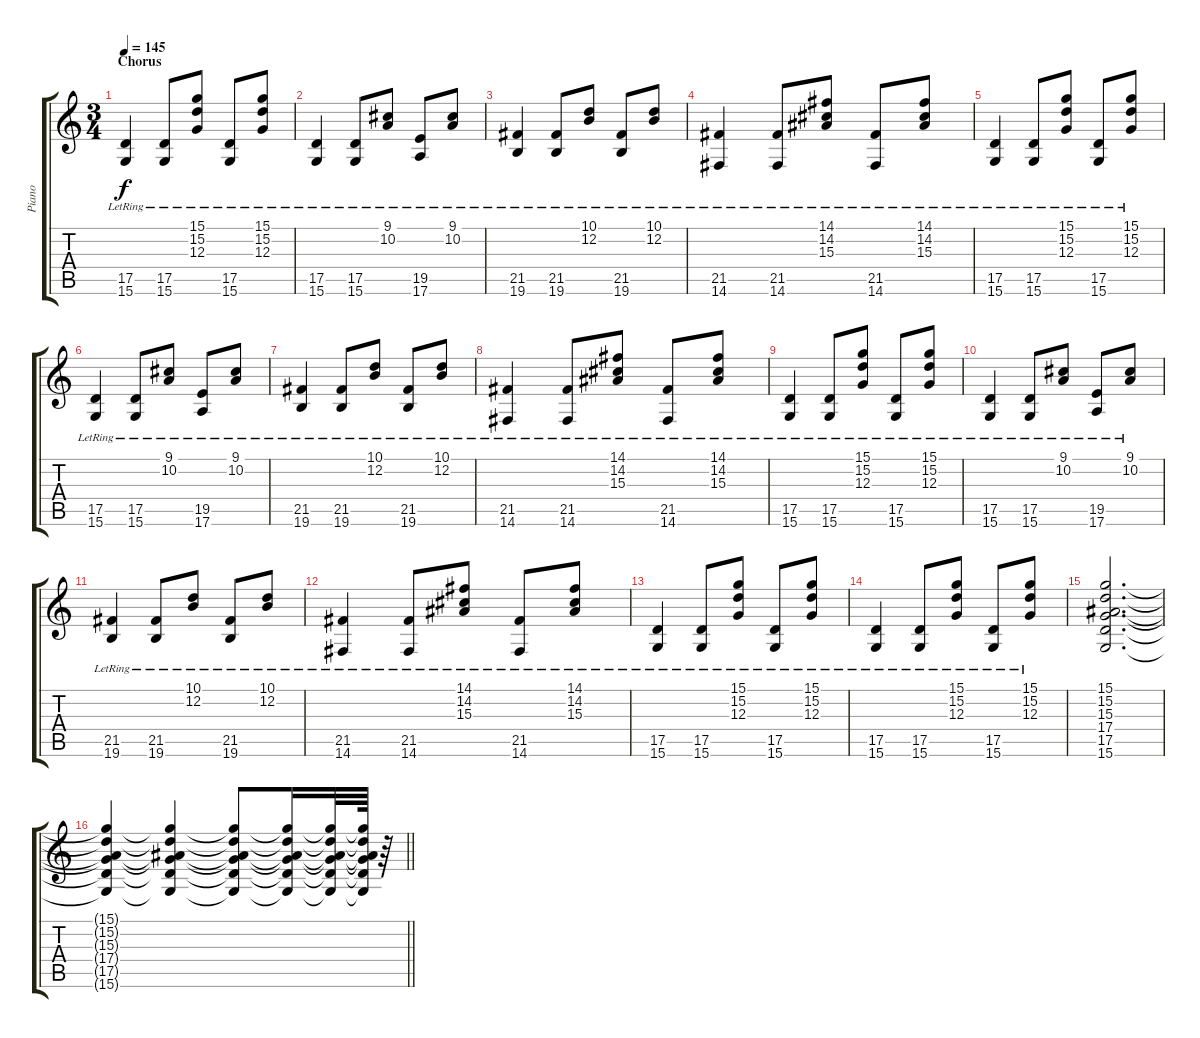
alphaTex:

\track ("Piano" "Piano") {instrument brightacousticpiano}
\staff {score tabs}
\tuning (E4 B3 G3 D3 A2 E2) {hide}
\ts (3 4)
\section ("" "Chorus")
\tempo 145
\clef g2
\ks c
(17.5{lr} 15.6{lr}).4{dy f} (17.5{lr} 15.6{lr}).8 (15.1{lr} 15.2{lr} 12.3{lr}).8 (17.5{lr} 15.6{lr}).8 (15.1{lr} 15.2{lr} 12.3{lr}).8 |
(17.5{lr} 15.6{lr}).4 (17.5{lr} 15.6{lr}).8 (9.1{lr} 10.2{lr}).8 (19.5{lr} 17.6{lr}).8 (9.1{lr} 10.2{lr}).8 |
(21.5{lr} 19.6{lr}).4 (21.5{lr} 19.6{lr}).8 (10.1{lr} 12.2{lr}).8 (21.5{lr} 19.6{lr}).8 (10.1{lr} 12.2{lr}).8 |
(21.5{lr} 14.6{lr}).4 (21.5{lr} 14.6{lr}).8 (14.1{lr} 14.2{lr} 15.3{lr}).8 (21.5{lr} 14.6{lr}).8 (14.1{lr} 14.2{lr} 15.3{lr}).8 |
(17.5{lr} 15.6{lr}).4 (17.5{lr} 15.6{lr}).8 (15.1{lr} 15.2{lr} 12.3{lr}).8 (17.5{lr} 15.6{lr}).8 (15.1{lr} 15.2{lr} 12.3{lr}).8 |
(17.5{lr} 15.6{lr}).4 (17.5{lr} 15.6{lr}).8 (9.1{lr} 10.2{lr}).8 (19.5{lr} 17.6{lr}).8 (9.1{lr} 10.2{lr}).8 |
(21.5{lr} 19.6{lr}).4 (21.5{lr} 19.6{lr}).8 (10.1{lr} 12.2{lr}).8 (21.5{lr} 19.6{lr}).8 (10.1{lr} 12.2{lr}).8 |
(21.5{lr} 14.6{lr}).4 (21.5{lr} 14.6{lr}).8 (14.1{lr} 14.2{lr} 15.3{lr}).8 (21.5{lr} 14.6{lr}).8 (14.1{lr} 14.2{lr} 15.3{lr}).8 |
(17.5{lr} 15.6{lr}).4 (17.5{lr} 15.6{lr}).8 (15.1{lr} 15.2{lr} 12.3{lr}).8 (17.5{lr} 15.6{lr}).8 (15.1{lr} 15.2{lr} 12.3{lr}).8 |
(17.5{lr} 15.6{lr}).4 (17.5{lr} 15.6{lr}).8 (9.1{lr} 10.2{lr}).8 (19.5{lr} 17.6{lr}).8 (9.1{lr} 10.2{lr}).8 |
(21.5{lr} 19.6{lr}).4 (21.5{lr} 19.6{lr}).8 (10.1{lr} 12.2{lr}).8 (21.5{lr} 19.6{lr}).8 (10.1{lr} 12.2{lr}).8 |
(21.5{lr} 14.6{lr}).4 (21.5{lr} 14.6{lr}).8 (14.1{lr} 14.2{lr} 15.3{lr}).8 (21.5{lr} 14.6{lr}).8 (14.1{lr} 14.2{lr} 15.3{lr}).8 |
(17.5{lr} 15.6{lr}).4 (17.5{lr} 15.6{lr}).8 (15.1{lr} 15.2{lr} 12.3{lr}).8 (17.5{lr} 15.6{lr}).8 (15.1{lr} 15.2{lr} 12.3{lr}).8 |
(17.5{lr} 15.6{lr}).4 (17.5{lr} 15.6{lr}).8 (15.1{lr} 15.2{lr} 12.3{lr}).8 (17.5{lr} 15.6{lr}).8 (15.1{lr} 15.2{lr} 12.3{lr}).8 |
(15.1 15.2 15.3 17.4 17.5 15.6).2{d} |
\barLineRight lightlight
(15.1{t} 15.2{t} 15.3{t} 17.4{t} 17.5{t} 15.6{t}).4 (15.1{t} 15.2{t} 15.3{t} 17.4{t} 17.5{t} 15.6{t}).4 (15.1{t} 15.2{t} 15.3{t} 17.4{t} 17.5{t} 15.6{t}).8 (15.1{t} 15.2{t} 15.3{t} 17.4{t} 17.5{t} 15.6{t}).16 (15.1{t} 15.2{t} 15.3{t} 17.4{t} 17.5{t} 15.6{t}).32 (15.1{t} 15.2{t} 15.3{t} 17.4{t} 17.5{t} 15.6{t}).64 r.64{volume 0}
